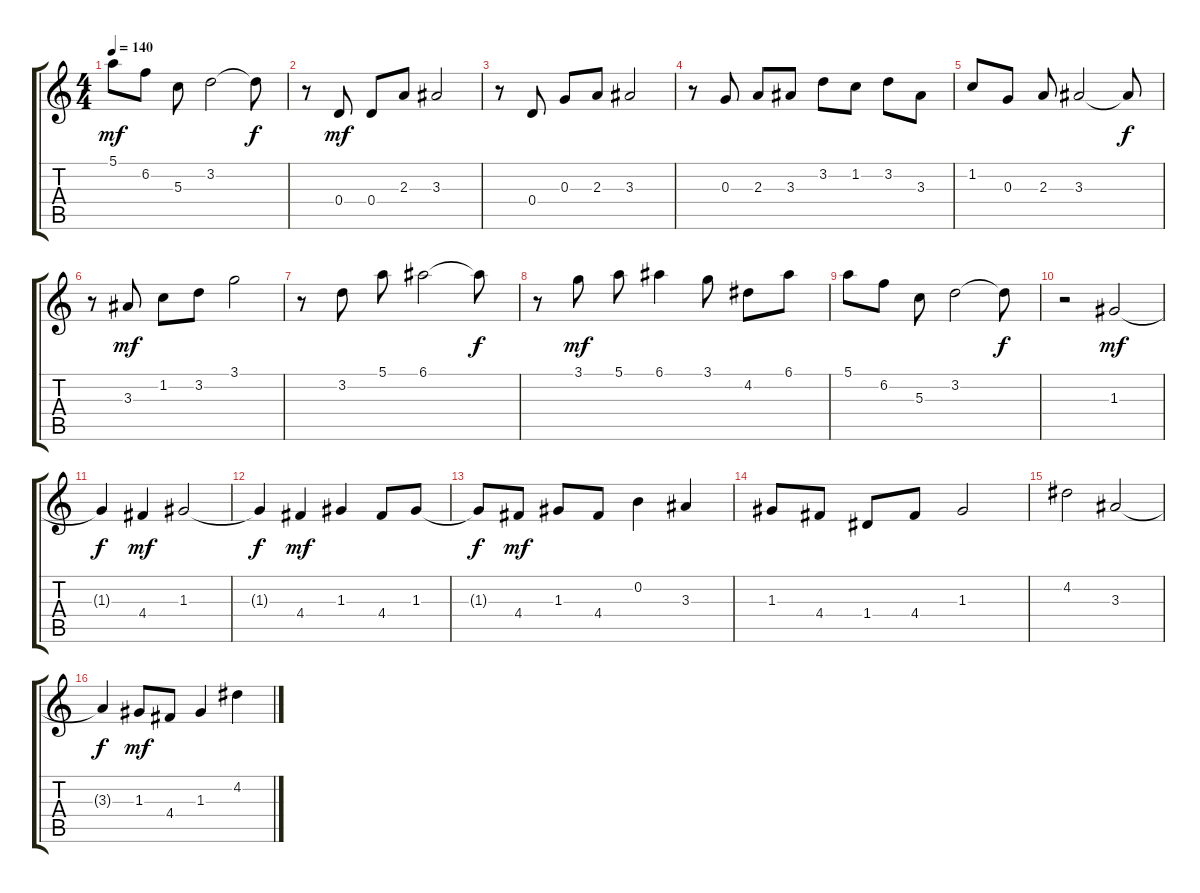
\track "" {instrument distortionguitar}
\staff {score tabs}
\tuning (E4 B3 G3 D3 A2 E2) {hide}
\ts (4 4)
\tempo 140
\clef g2
\ks c
5.1.8{dy mf} 6.2.8 5.3.8 3.2.2 3.2{t}.8{dy f} |
r.8 0.4.8{dy mf} 0.4.8 2.3.8 3.3.2 |
r.8 0.4.8 0.3.8 2.3.8 3.3.2 |
r.8 0.3.8 2.3.8 3.3.8 3.2.8 1.2.8 3.2.8 3.3.8 |
1.2.8 0.3.8 2.3.8 3.3.2 3.3{t}.8{dy f} |
r.8 3.3.8{dy mf} 1.2.8 3.2.8 3.1.2 |
r.8 3.2.8 5.1.8 6.1.2 6.1{t}.8{dy f} |
r.8 3.1.8{dy mf} 5.1.8 6.1.4 3.1.8 4.2.8 6.1.8 |
5.1.8 6.2.8 5.3.8 3.2.2 3.2{t}.8{dy f} |
r.2 1.3.2{dy mf} |
1.3{t}.4{dy f} 4.4.4{dy mf} 1.3.2 |
1.3{t}.4{dy f} 4.4.4{dy mf} 1.3.4 4.4.8 1.3.8 |
1.3{t}.8{dy f} 4.4.8{dy mf} 1.3.8 4.4.8 0.2.4 3.3.4 |
1.3.8 4.4.8 1.4.8 4.4.8 1.3.2 |
4.2.2 3.3.2 |
3.3{t}.4{dy f} 1.3.8{dy mf} 4.4.8 1.3.4 4.2.4
